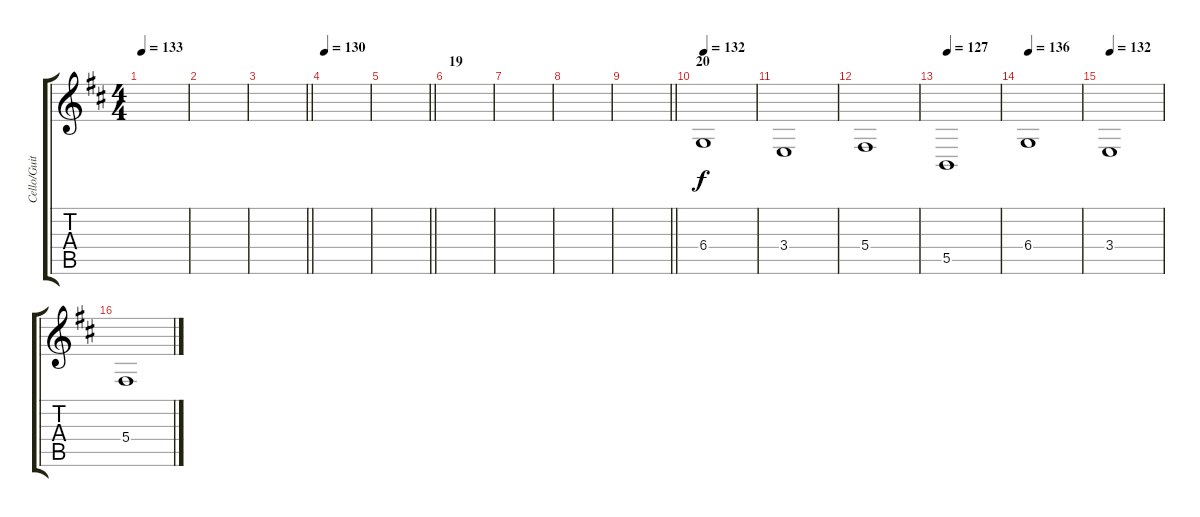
\track ("Cello/Guitar" "Cello/Guit") {instrument cello}
\staff {score tabs}
\tuning (Db4 Ab3 Ab3 Db3 Gb2 B1) {hide}
\ts (4 4)
\tempo 133
\clef g2
\ks bminor
|
|
\barLineRight lightlight
|
\section ("" "")
\tempo 130
|
\barLineRight lightlight
|
\section ("" "19")
|
|
|
\barLineRight lightlight
|
\section ("" "20")
\tempo (132 0.03125)
6.4.1 |
3.4.1 |
5.4.1 |
\tempo (127 0.03125)
5.5.1 |
\tempo (136 0.03125)
6.4.1 |
\tempo (132 0.03125)
3.4.1 |
5.4.1
